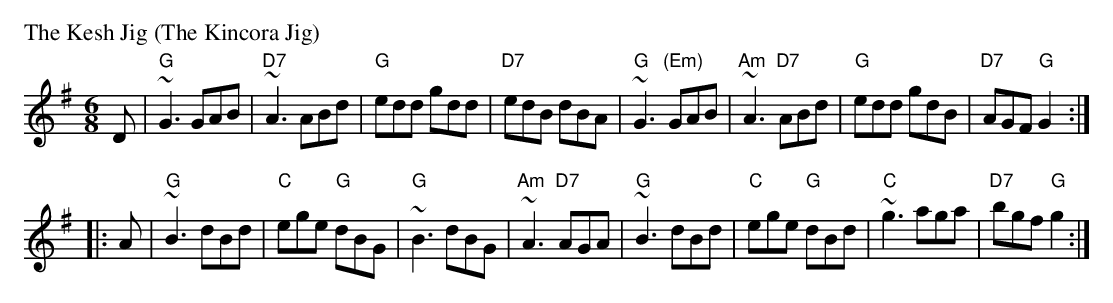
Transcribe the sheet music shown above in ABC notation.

X:1
P: The Kesh Jig (The Kincora Jig)
M: 6/8
L: 1/8
K: G
D \
| "G"~G3 GAB | "D7"~A3 ABd | "G"edd gdd | "D7"edB dBA \
| "G"~G3 "(Em)"GAB | "Am"~A3 "D7"ABd | "G"edd gdB | "D7"AGF "G"G2 :|
|: A \
| "G"~B3 dBd | "C"ege "G"dBG | "G"~B3 dBG | "Am"~A3 "D7"AGA \
| "G"~B3 dBd | "C"ege "G"dBd | "C"~g3 aga | "D7"bgf "G"g2 :|
